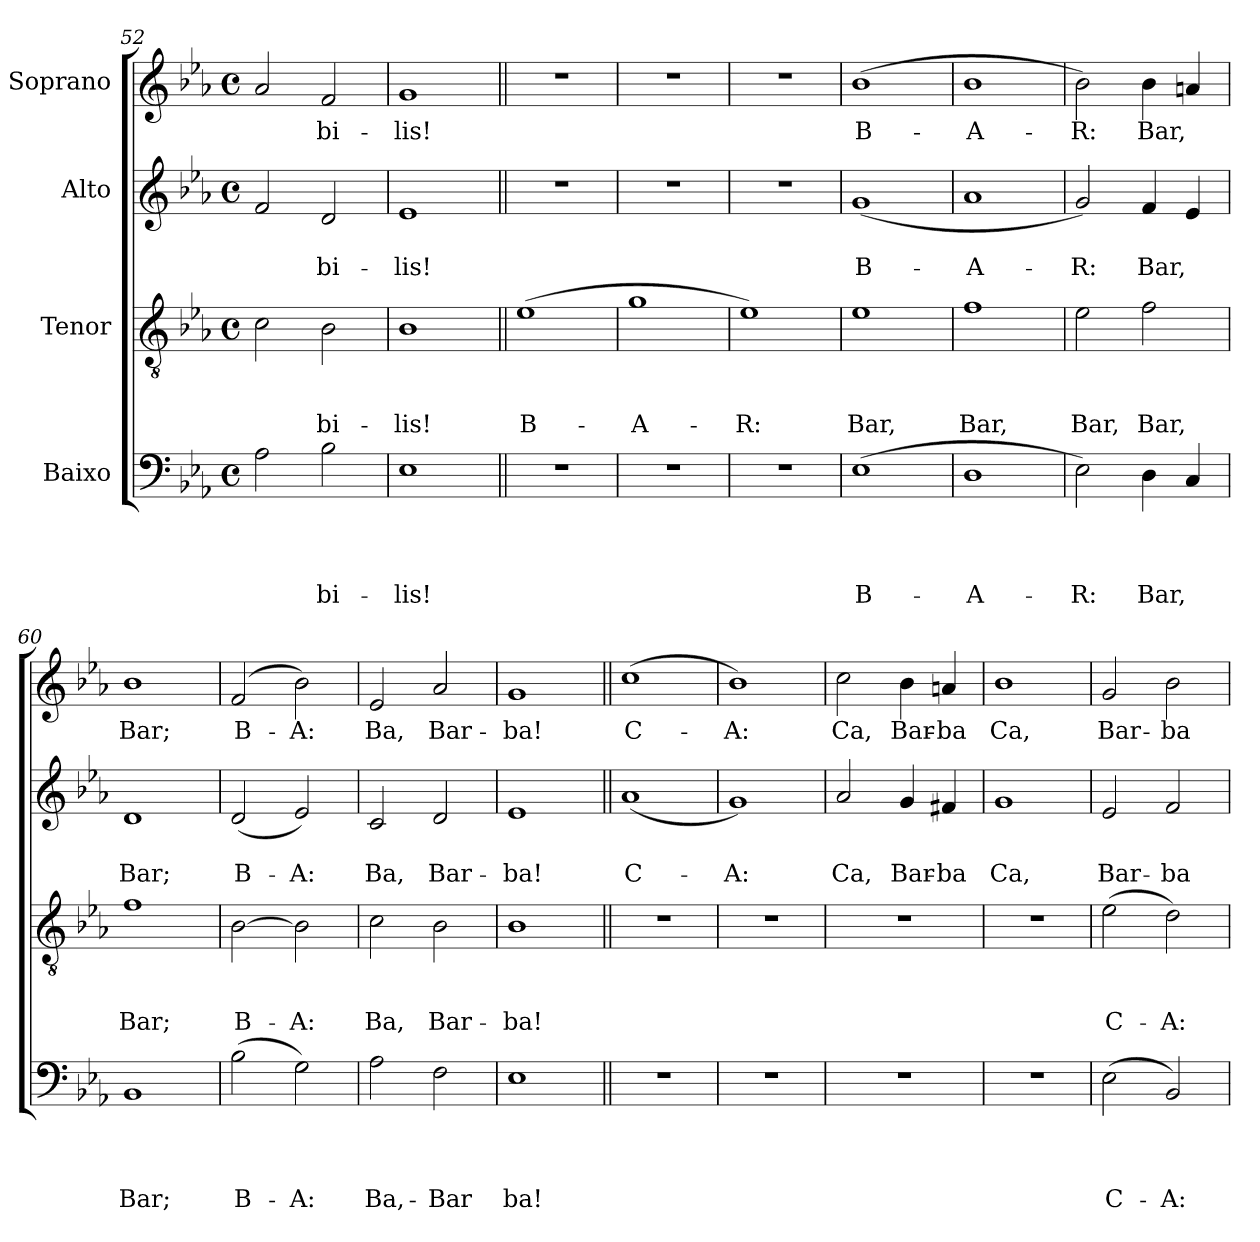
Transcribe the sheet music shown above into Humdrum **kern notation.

**kern	**text	**text	**text	**text	**kern	**text	**text	**text	**kern	**text	**text	**kern	**text
*part4	*part4	*part4	*part4	*part4	*part3	*part3	*part3	*part3	*part2	*part2	*part2	*part1	*part1
*staff4	*staff4	*staff4	*staff4	*staff4	*staff3	*staff3	*staff3	*staff3	*staff2	*staff2	*staff2	*staff1	*staff1
*I"Baixo	*	*	*	*	*I"Tenor	*	*	*	*I"Alto	*	*	*I"Soprano	*
*clefF4	*	*	*	*	*clefGv2	*	*	*	*clefG2	*	*	*clefG2	*
*k[b-e-a-]	*	*	*	*	*k[b-e-a-]	*	*	*	*k[b-e-a-]	*	*	*k[b-e-a-]	*
*E-:	*	*	*	*	*E-:	*	*	*	*E-:	*	*	*E-:	*
*M4/4	*	*	*	*	*M4/4	*	*	*	*M4/4	*	*	*M4/4	*
*met(c)	*	*	*	*	*met(c)	*	*	*	*met(c)	*	*	*met(c)	*
=52	=52	=52	=52	=52	=52	=52	=52	=52	=52	=52	=52	=52	=52
2A-\	.	.	.	.	2c\	.	.	.	2f/	.	.	2a-/	.
!	!	!	!	!LO:LY:b	!	!	!	!LO:LY:b	!	!	!LO:LY:b	!	!LO:LY:b
2B-\	.	.	.	bi-	2B-\	.	.	bi-	2d/	.	bi-	2f/	bi-
=53	=53	=53	=53	=53	=53	=53	=53	=53	=53	=53	=53	=53	=53
!	!	!	!	!LO:LY:b	!	!	!	!LO:LY:b	!	!	!LO:LY:b	!	!LO:LY:b
1E-	.	.	.	-lis!	1B-	.	.	-lis!	1e-	.	-lis!	1g	-lis!
!!LO:PB:g=z
=54||	=54||	=54||	=54||	=54||	=54||	=54||	=54||	=54||	=54||	=54||	=54||	=54||	=54||
!	!	!	!	!	!	!	!	!LO:LY:b	!	!	!	!	!
1r	.	.	.	.	(>1e-	.	.	B-	1r	.	.	1r	.
=55	=55	=55	=55	=55	=55	=55	=55	=55	=55	=55	=55	=55	=55
!	!	!	!	!	!	!	!	!LO:LY:b	!	!	!	!	!
1r	.	.	.	.	1g	.	.	-A-	1r	.	.	1r	.
=56	=56	=56	=56	=56	=56	=56	=56	=56	=56	=56	=56	=56	=56
!	!	!	!	!	!	!	!	!LO:LY:b	!	!	!	!	!
1r	.	.	.	.	1e-)	.	.	-R:	1r	.	.	1r	.
=57	=57	=57	=57	=57	=57	=57	=57	=57	=57	=57	=57	=57	=57
!	!	!	!	!LO:LY:b	!	!	!	!LO:LY:b	!	!	!LO:LY:b	!	!LO:LY:b
(>1E-	.	.	.	B-	1e-	.	.	Bar,	(<1g	.	B-	(>1b-	B-
=58	=58	=58	=58	=58	=58	=58	=58	=58	=58	=58	=58	=58	=58
!	!	!	!	!LO:LY:b	!	!	!	!LO:LY:b	!	!	!LO:LY:b	!	!LO:LY:b
1D	.	.	.	-A-	1f	.	.	Bar,	1a-	.	-A-	1b-	-A-
=59	=59	=59	=59	=59	=59	=59	=59	=59	=59	=59	=59	=59	=59
!	!	!	!	!LO:LY:b	!	!	!	!LO:LY:b	!	!	!LO:LY:b	!	!LO:LY:b
2E-\)	.	.	.	-R:	2e-\	.	.	Bar,	2g/)	.	-R:	2b-\)	-R:
!	!	!	!	!LO:LY:b	!	!	!	!LO:LY:b	!	!	!LO:LY:b	!	!LO:LY:b
4D\	.	.	.	Bar,	2f\	.	.	Bar,	4f/	.	Bar,	4b-\	Bar,
4C/	.	.	.	.	.	.	.	.	4e-/	.	.	4an/	.
=60	=60	=60	=60	=60	=60	=60	=60	=60	=60	=60	=60	=60	=60
!	!	!	!	!LO:LY:b	!	!	!	!LO:LY:b	!	!	!LO:LY:b	!	!LO:LY:b
1BB-	.	.	.	Bar;	1f	.	.	Bar;	1d	.	Bar;	1b-	Bar;
=61	=61	=61	=61	=61	=61	=61	=61	=61	=61	=61	=61	=61	=61
!	!	!	!	!LO:LY:b	!	!	!	!LO:LY:b	!	!	!LO:LY:b	!	!LO:LY:b
(>2B-\	.	.	.	B-	[>2B-\	.	.	B-	(<2d/	.	B-	(<2f/	B-
!	!	!	!	!LO:LY:b	!	!	!	!LO:LY:b	!	!	!LO:LY:b	!	!LO:LY:b
2G\)	.	.	.	-A:	2B-\]	.	.	-A:	2e-/)	.	-A:	2b-\)	-A:
=62	=62	=62	=62	=62	=62	=62	=62	=62	=62	=62	=62	=62	=62
!	!	!	!	!LO:LY:b	!	!	!	!LO:LY:b	!	!	!LO:LY:b	!	!LO:LY:b
2A-\	.	.	.	Ba,-	2c\	.	.	Ba,	2c/	.	Ba,	2e-/	Ba,
!	!	!	!	!LO:LY:b	!	!	!	!LO:LY:b	!	!	!LO:LY:b	!	!LO:LY:b
2F\	.	.	.	-Bar	2B-\	.	.	Bar-	2d/	.	Bar-	2a-/	Bar-
=63	=63	=63	=63	=63	=63	=63	=63	=63	=63	=63	=63	=63	=63
!	!	!	!	!LO:LY:b	!	!	!	!LO:LY:b	!	!	!LO:LY:b	!	!LO:LY:b
1E-	.	.	.	ba!	1B-	.	.	-ba!	1e-	.	-ba!	1g	-ba!
!!LO:LB:g=z
=64||	=64||	=64||	=64||	=64||	=64||	=64||	=64||	=64||	=64||	=64||	=64||	=64||	=64||
!	!	!	!	!	!	!	!	!	!	!	!LO:LY:b	!	!LO:LY:b
1r	.	.	.	.	1r	.	.	.	(<1a-	.	C-	(>1cc	C-
=65	=65	=65	=65	=65	=65	=65	=65	=65	=65	=65	=65	=65	=65
!	!	!	!	!	!	!	!	!	!	!	!LO:LY:b	!	!LO:LY:b
1r	.	.	.	.	1r	.	.	.	1g)	.	-A:	1b-)	-A:
=66	=66	=66	=66	=66	=66	=66	=66	=66	=66	=66	=66	=66	=66
!	!	!	!	!	!	!	!	!	!	!	!LO:LY:b	!	!LO:LY:b
1r	.	.	.	.	1r	.	.	.	2a-/	.	Ca,	2cc\	Ca,
!	!	!	!	!	!	!	!	!	!	!	!LO:LY:b	!	!LO:LY:b
.	.	.	.	.	.	.	.	.	4g/	.	Bar-	4b-\	Bar-
!	!	!	!	!	!	!	!	!	!	!	!LO:LY:b	!	!LO:LY:b
.	.	.	.	.	.	.	.	.	4f#X/	.	-ba	4an/	-ba
=67	=67	=67	=67	=67	=67	=67	=67	=67	=67	=67	=67	=67	=67
!	!	!	!	!	!	!	!	!	!	!	!LO:LY:b	!	!LO:LY:b
1r	.	.	.	.	1r	.	.	.	1g	.	Ca,	1b-	Ca,
=68	=68	=68	=68	=68	=68	=68	=68	=68	=68	=68	=68	=68	=68
!	!	!	!	!LO:LY:b	!	!	!	!LO:LY:b	!	!	!LO:LY:b	!	!LO:LY:b
(>2E-\	.	.	.	C-	(>2e-\	.	.	C-	2e-/	.	Bar-	2g/	Bar-
!	!	!	!	!LO:LY:b	!	!	!	!LO:LY:b	!	!	!LO:LY:b	!	!LO:LY:b
2BB-/)	.	.	.	-A:	2d\)	.	.	-A:	2f/	.	-ba	2b-\	-ba
=	=	=	=	=	=	=	=	=	=	=	=	=	=
*-	*-	*-	*-	*-	*-	*-	*-	*-	*-	*-	*-	*-	*-
